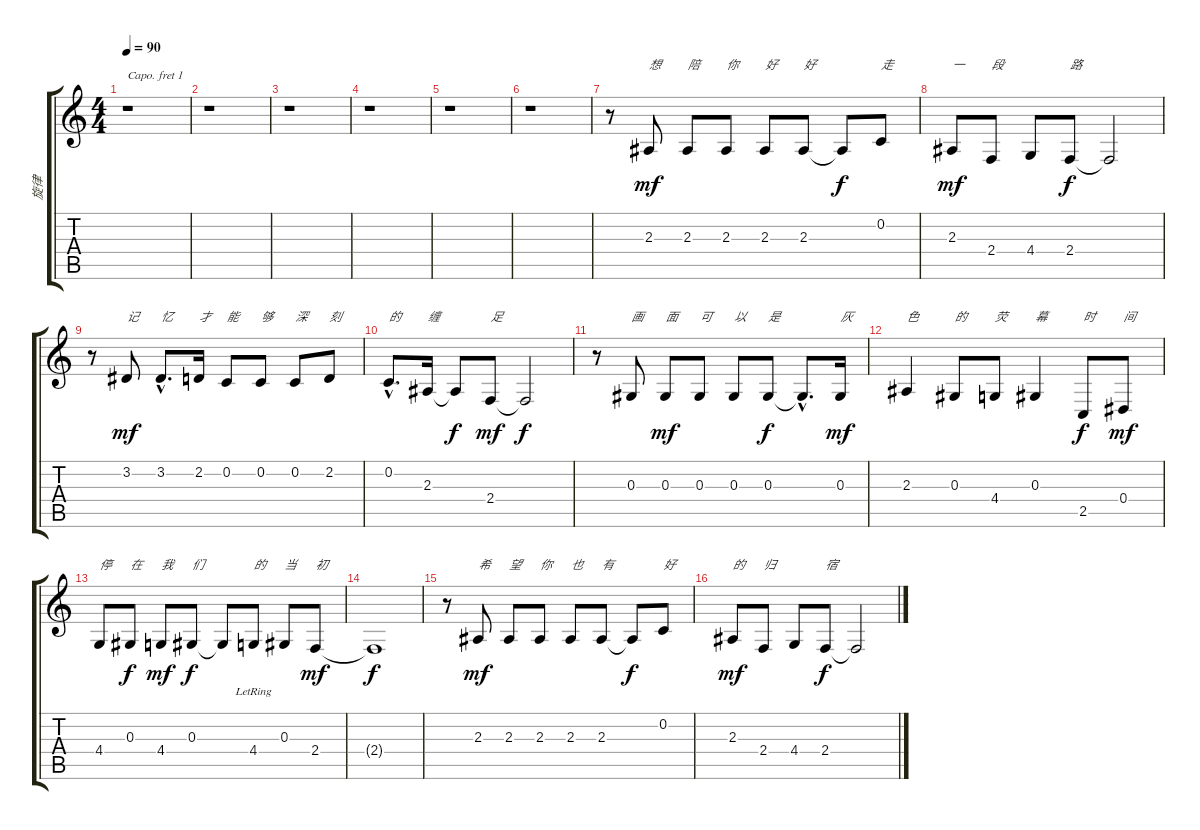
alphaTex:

\track ("旋律" "旋律") {instrument sopranosax}
\staff {score tabs}
\capo 1
\tuning (E4 B3 G3 D3 A2 E2) {hide}
\ts (4 4)
\tempo 90
\clef g2
\ks c
r.1{dy mf instrument sopranosax} |
r.1 |
r.1 |
r.1 |
r.1 |
r.1 |
r.8 2.3.8{txt "想"} 2.3.8{txt "陪"} 2.3.8{txt "你"} 2.3.8{txt "好"} 2.3.8{txt "好"} 2.3{t}.8{dy f} 0.2.8{txt "走"} |
2.3.8{txt "一" dy mf} 2.4.8{txt "段"} 4.4.8 2.4.8{txt "路" dy f} 2.4{t}.2 |
r.8 3.2.8{txt "记" dy mf} 3.2{hac}.8{d txt "忆"} 2.2.16{txt "才"} 0.2.8{txt "能"} 0.2.8{txt "够"} 0.2.8{txt "深"} 2.2.8{txt "刻"} |
0.2{hac}.8{d txt "的"} 2.3.16{txt "缠"} 2.3{t}.8{dy f} 2.4.8{txt "足" dy mf} 2.4{t}.2{dy f} |
r.8 0.3.8{txt "画"} 0.3.8{txt "面" dy mf} 0.3.8{txt "可"} 0.3.8{txt "以"} 0.3.8{txt "是" dy f} 0.3{hac t}.8{d} 0.3.16{txt "灰" dy mf} |
2.3.4{txt "色"} 0.3.8{txt "的"} 4.4.8{txt "荧"} 0.3.4{txt "幕"} 2.5.8{txt "时" dy f} 0.4.8{txt "间" dy mf} |
4.4.8{txt "停"} 0.3.8{txt "在" dy f} 4.4.8{txt "我" dy mf} 0.3.8{txt "们" dy f} 0.3{t}.8 4.4{lr}.8{txt "的"} 0.3.8{txt "当"} 2.4.8{txt "初" dy mf} |
2.4{t}.1{dy f} |
r.8 2.3.8{txt "希" dy mf} 2.3.8{txt "望"} 2.3.8{txt "你"} 2.3.8{txt "也"} 2.3.8{txt "有"} 2.3{t}.8{dy f} 0.2.8{txt "好"} |
2.3.8{txt "的" dy mf} 2.4.8{txt "归"} 4.4.8 2.4.8{txt "宿" dy f} 2.4{t}.2
